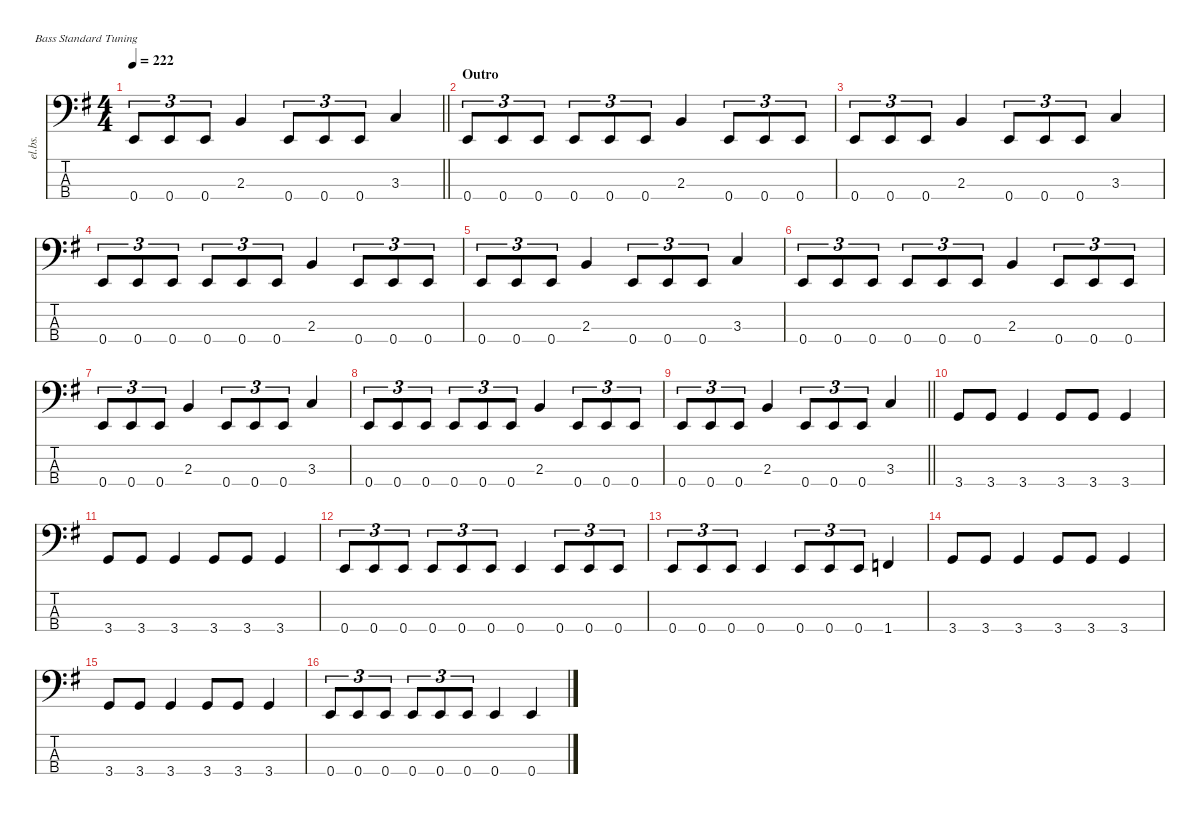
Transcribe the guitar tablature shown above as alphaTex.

\defaultSystemsLayout 4
\hideDynamics
\bracketExtendMode nobrackets
\otherSystemsTrackNameOrientation horizontal
\track ("Jason Newsted" "el.bs.") {defaultSystemsLayout 8 instrument electricbasspick}
\staff {score tabs}
\tuning (G2 D2 A1 E1)
\ts (4 4)
\tempo 222
\clef f4
\barLineRight lightlight
\ks eminor
0.4{acc forcenatural}.8{tu (3 2) dy f beam Up} 0.4{acc forcenatural}.8{tu (3 2) beam Up} 0.4{acc forcenatural}.8{tu (3 2) beam Up} 2.3{acc forcenatural}.4{beam Up} 0.4{acc forcenatural}.8{tu (3 2) beam Up} 0.4{acc forcenatural}.8{tu (3 2) beam Up} 0.4{acc forcenatural}.8{tu (3 2) beam Up} 3.3{acc forcenatural}.4{beam Up} |
\section ("" "Outro")
0.4{acc forcenatural}.8{tu (3 2) beam Up} 0.4{acc forcenatural}.8{tu (3 2) beam Up} 0.4{acc forcenatural}.8{tu (3 2) beam Up} 0.4{acc forcenatural}.8{tu (3 2) beam Up} 0.4{acc forcenatural}.8{tu (3 2) beam Up} 0.4{acc forcenatural}.8{tu (3 2) beam Up} 2.3{acc forcenatural}.4{beam Up} 0.4{acc forcenatural}.8{tu (3 2) beam Up} 0.4{acc forcenatural}.8{tu (3 2) beam Up} 0.4{acc forcenatural}.8{tu (3 2) beam Up} |
0.4{acc forcenatural}.8{tu (3 2) beam Up} 0.4{acc forcenatural}.8{tu (3 2) beam Up} 0.4{acc forcenatural}.8{tu (3 2) beam Up} 2.3{acc forcenatural}.4{beam Up} 0.4{acc forcenatural}.8{tu (3 2) beam Up} 0.4{acc forcenatural}.8{tu (3 2) beam Up} 0.4{acc forcenatural}.8{tu (3 2) beam Up} 3.3{acc forcenatural}.4{beam Up} |
0.4{acc forcenatural}.8{tu (3 2) beam Up} 0.4{acc forcenatural}.8{tu (3 2) beam Up} 0.4{acc forcenatural}.8{tu (3 2) beam Up} 0.4{acc forcenatural}.8{tu (3 2) beam Up} 0.4{acc forcenatural}.8{tu (3 2) beam Up} 0.4{acc forcenatural}.8{tu (3 2) beam Up} 2.3{acc forcenatural}.4{beam Up} 0.4{acc forcenatural}.8{tu (3 2) beam Up} 0.4{acc forcenatural}.8{tu (3 2) beam Up} 0.4{acc forcenatural}.8{tu (3 2) beam Up} |
0.4{acc forcenatural}.8{tu (3 2) beam Up} 0.4{acc forcenatural}.8{tu (3 2) beam Up} 0.4{acc forcenatural}.8{tu (3 2) beam Up} 2.3{acc forcenatural}.4{beam Up} 0.4{acc forcenatural}.8{tu (3 2) beam Up} 0.4{acc forcenatural}.8{tu (3 2) beam Up} 0.4{acc forcenatural}.8{tu (3 2) beam Up} 3.3{acc forcenatural}.4{beam Up} |
0.4{acc forcenatural}.8{tu (3 2) beam Up} 0.4{acc forcenatural}.8{tu (3 2) beam Up} 0.4{acc forcenatural}.8{tu (3 2) beam Up} 0.4{acc forcenatural}.8{tu (3 2) beam Up} 0.4{acc forcenatural}.8{tu (3 2) beam Up} 0.4{acc forcenatural}.8{tu (3 2) beam Up} 2.3{acc forcenatural}.4{beam Up} 0.4{acc forcenatural}.8{tu (3 2) beam Up} 0.4{acc forcenatural}.8{tu (3 2) beam Up} 0.4{acc forcenatural}.8{tu (3 2) beam Up} |
0.4{acc forcenatural}.8{tu (3 2) beam Up} 0.4{acc forcenatural}.8{tu (3 2) beam Up} 0.4{acc forcenatural}.8{tu (3 2) beam Up} 2.3{acc forcenatural}.4{beam Up} 0.4{acc forcenatural}.8{tu (3 2) beam Up} 0.4{acc forcenatural}.8{tu (3 2) beam Up} 0.4{acc forcenatural}.8{tu (3 2) beam Up} 3.3{acc forcenatural}.4{beam Up} |
0.4{acc forcenatural}.8{tu (3 2) beam Up} 0.4{acc forcenatural}.8{tu (3 2) beam Up} 0.4{acc forcenatural}.8{tu (3 2) beam Up} 0.4{acc forcenatural}.8{tu (3 2) beam Up} 0.4{acc forcenatural}.8{tu (3 2) beam Up} 0.4{acc forcenatural}.8{tu (3 2) beam Up} 2.3{acc forcenatural}.4{beam Up} 0.4{acc forcenatural}.8{tu (3 2) beam Up} 0.4{acc forcenatural}.8{tu (3 2) beam Up} 0.4{acc forcenatural}.8{tu (3 2) beam Up} |
\barLineRight lightlight
0.4{acc forcenatural}.8{tu (3 2) beam Up} 0.4{acc forcenatural}.8{tu (3 2) beam Up} 0.4{acc forcenatural}.8{tu (3 2) beam Up} 2.3{acc forcenatural}.4{beam Up} 0.4{acc forcenatural}.8{tu (3 2) beam Up} 0.4{acc forcenatural}.8{tu (3 2) beam Up} 0.4{acc forcenatural}.8{tu (3 2) beam Up} 3.3{acc forcenatural}.4{beam Up} |
3.4{acc forcenatural}.8{beam Up} 3.4{acc forcenatural}.8{beam Up} 3.4{acc forcenatural}.4{beam Up} 3.4{acc forcenatural}.8{beam Up} 3.4{acc forcenatural}.8{beam Up} 3.4{acc forcenatural}.4{beam Up} |
3.4{acc forcenatural}.8{beam Up} 3.4{acc forcenatural}.8{beam Up} 3.4{acc forcenatural}.4{beam Up} 3.4{acc forcenatural}.8{beam Up} 3.4{acc forcenatural}.8{beam Up} 3.4{acc forcenatural}.4{beam Up} |
0.4{acc forcenatural}.8{tu (3 2) beam Up} 0.4{acc forcenatural}.8{tu (3 2) beam Up} 0.4{acc forcenatural}.8{tu (3 2) beam Up} 0.4{acc forcenatural}.8{tu (3 2) beam Up} 0.4{acc forcenatural}.8{tu (3 2) beam Up} 0.4{acc forcenatural}.8{tu (3 2) beam Up} 0.4{acc forcenatural}.4{beam Up} 0.4{acc forcenatural}.8{tu (3 2) beam Up} 0.4{acc forcenatural}.8{tu (3 2) beam Up} 0.4{acc forcenatural}.8{tu (3 2) beam Up} |
0.4{acc forcenatural}.8{tu (3 2) beam Up} 0.4{acc forcenatural}.8{tu (3 2) beam Up} 0.4{acc forcenatural}.8{tu (3 2) beam Up} 0.4{acc forcenatural}.4{beam Up} 0.4{acc forcenatural}.8{tu (3 2) beam Up} 0.4{acc forcenatural}.8{tu (3 2) beam Up} 0.4{acc forcenatural}.8{tu (3 2) beam Up} 1.4{acc forcenatural}.4{beam Up} |
3.4{acc forcenatural}.8{beam Up} 3.4{acc forcenatural}.8{beam Up} 3.4{acc forcenatural}.4{beam Up} 3.4{acc forcenatural}.8{beam Up} 3.4{acc forcenatural}.8{beam Up} 3.4{acc forcenatural}.4{beam Up} |
3.4{acc forcenatural}.8{beam Up} 3.4{acc forcenatural}.8{beam Up} 3.4{acc forcenatural}.4{beam Up} 3.4{acc forcenatural}.8{beam Up} 3.4{acc forcenatural}.8{beam Up} 3.4{acc forcenatural}.4{beam Up} |
0.4{acc forcenatural}.8{tu (3 2) beam Up} 0.4{acc forcenatural}.8{tu (3 2) beam Up} 0.4{acc forcenatural}.8{tu (3 2) beam Up} 0.4{acc forcenatural}.8{tu (3 2) beam Up} 0.4{acc forcenatural}.8{tu (3 2) beam Up} 0.4{acc forcenatural}.8{tu (3 2) beam Up} 0.4{acc forcenatural}.4{beam Up} 0.4{acc forcenatural}.4{beam Up}
